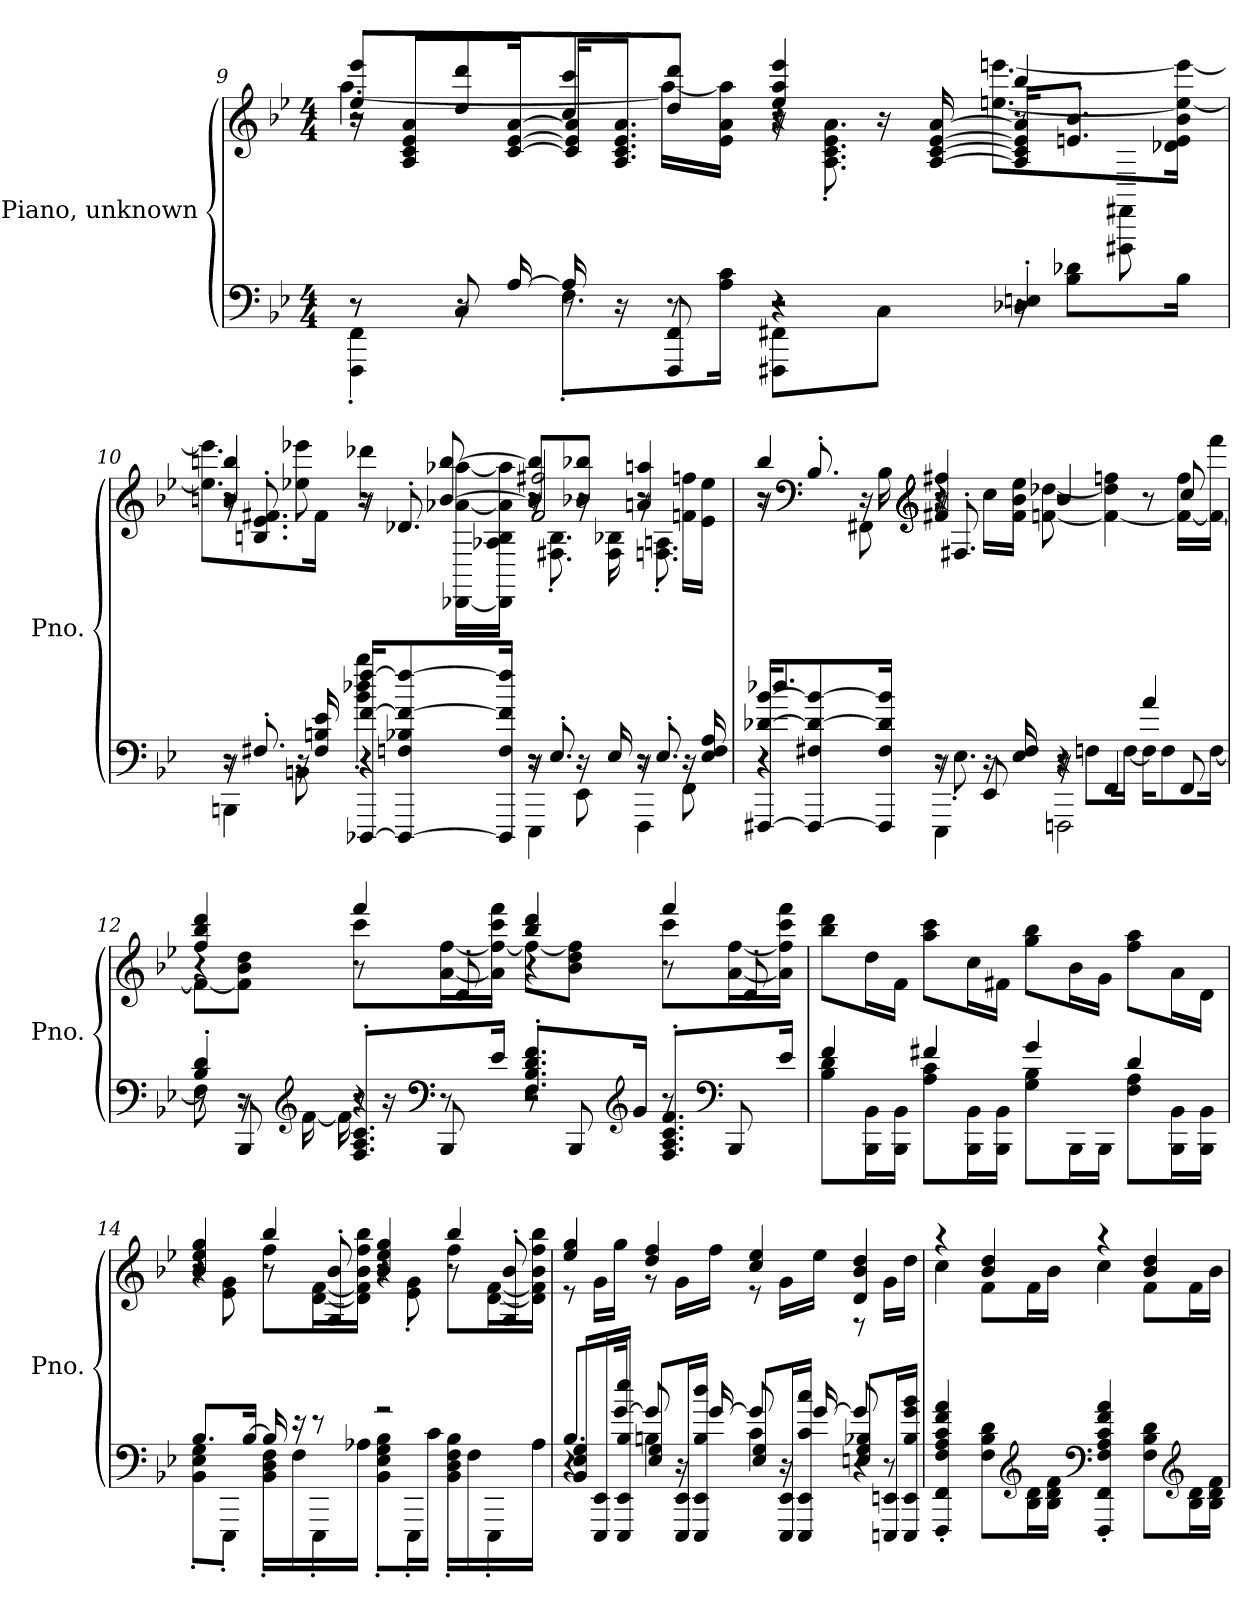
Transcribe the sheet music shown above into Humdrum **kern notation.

**kern	**kern
*part1	*part1
*staff2	*staff1
*I"Piano, unknown	*
*I'Pno.	*
!!LO:LB:g=z
*clefF4	*clefG2
*k[b-e-]	*k[b-e-]
*M4/4	*M4/4
=9	=9
*^	*^
*	*^	*	*^
*	*	*	*	*	*^
8r	4FFF\' 4FF\'	8r	8ee-/ 8eee-/L	[4.aa\	16r	2r
.	.	.	.	.	8A/ 8c/ 8e-/ 8a/L	.
16r	.	8C/	8dd/ 8ddd/	.	.	.
[16A/	.	.	.	.	[16c/ [16e-/ [16a/Jk	.
16A/]	8.F'\L	8r	8cc/ 8ccc/	.	16c/] 16e-/] 16a/]KL	.
16r	.	.	.	.	8.A/' 8.c/' 8.e-/' 8.a/'J	.
8r	.	8FFF/ 8FF/	8dd/ 8ddd/J	16aa\LL_	.	.
.	16A\ 16c\Jk	.	.	16e-\ 16a\ 16aa\]JJ	.	.
4r	8FFF#X\ 8FF#X\L	2r	4ee-/ 4aa/ 4eee-/	16r	8r	4r
.	.	.	.	8.A\' 8.c\' 8.e-\' 8.a\'	.	.
.	8C\J	.	.	.	16r	.
.	.	.	.	.	[16A/ [16c/ [16e-/ [16a/	.
4D-X/' 4En/'	16r	.	4bb-/	[8.een\ [8.eeen\L	16A/] 16c/] 16e-/] 16a/]KL	8r
.	8B-\ 8d-X\L	.	.	.	8.en/' 8.b-/'J	.
.	.	.	.	.	.	8FFF#X\ 8FF#X\
.	16B-\Jk	.	.	16d-X\ 16e\ 16b-\ 16ee\_ 16eee\_Jk	.	.
!!LO:LB:g=z	!!	!!	!!
=10	=10	=10	=10	=10	=10	=10
*	*	*^	*	*	*	*
8r	4BBBn\	16r	8r	4bn/ 4bbn/	8.ee\] 8.eee\]L	16r	8r
.	.	8.F#X'/	.	.	.	8.Bn/' 8.e-/' 8.f#X/'	.
16r	.	.	8BBn\	.	.	.	8ee-X\ 8eee-X\
16F#/ 16Bn/ 16e-/	.	.	.	.	16f#\Jk	.	.
[16DDD-X/ [16f/ [16ff/KL	4b-\' 4dd-X\' 4bb-\'	4r	4r	8r	8r	16r	4ddd-X'\
8DDD-/_ 8Fn/ 8B-X/ 8f/_ 8ff/_	.	.	.	.	.	8.d-X'/	.
.	.	.	.	[8b/ [8bb/	[16DD-X\ [16a-X\ [16aa-X\LL	.	.
16DDD-/] 16F/ 16f/] 16ff/]Jk	.	.	.	.	16DD-\] 16A-X\ 16B\ 16a-\] 16aa-\]JJ	.	.
8r	4EEE-\	16r	8r	8b/] 8bb/]L	8r	2f#/ 2ff#X/	16r
.	.	8.E-'/	.	.	.	.	8.F#X\' 8.B\'
16r	.	.	8EE-\	8b-X/ 8bb-X/J	16r	.	.
16E-/	.	.	.	.	16F#\ 16B-X\	.	.
8r	4FFF\	16r	8r	4an/ 4aan/	8r	.	16r
.	.	8.E-'/	.	.	.	.	8.Fn\' 8.An\'
16r	.	.	8FF\	.	16fn\ 16ffn\LL	.	.
16E-/ 16F/ 16A/	.	.	.	.	16e-\ 16ee-\JJ	.	.
!!LO:LB:g=z	!!	!!	!!
=11	=11	=11	=11	=11	=11	=11	=11
[16FFF#X/ [16d-X/ [16b-/KL	4r	4.dd-X/	4r	4bb-/	8r	16r	8r
*	*	*	*	*clefF4	*	*	*
8FFF#/_ 8F#X/ 8d-/_ 8b-/_	.	.	.	.	.	8.B-'/	.
.	.	.	.	.	16r	.	8FF#X\
16FFF#/] 16F#/ 16d-/] 16b-/]Jk	.	.	.	.	16B-\	.	.
*	*	*	*	*clefG2	*	*	*
8r	16r	.	4EEE-\	4f#X/ 4ff#X/	8r	16r	4r
.	8.E-'\	.	.	.	.	8.F#X'/	.
16r	.	8EE-/	.	.	16cc\LL	.	.
16E-/ 16F#/	.	.	.	.	16f#\ 16b-\ 16ee-\JJ	.	.
4r	16r	8r	2FFFn\	4b-/	[8fn\ [8dd-X\	2r	2r
.	8Fn\L	.	.	.	.	.	.
.	.	4FF/	.	.	4f\_ 4dd-\] 4ffn\	.	.
.	[16F\Jk	.	.	.	.	.	.
4a/	16F\KL]	.	.	8r	.	.	.
.	8F\	.	.	.	.	.	.
.	.	8FF/	.	8cc/	16f\_ 16ff\LL	.	.
.	[16F\Jk	.	.	.	16f\_ 16fff\JJ	.	.
*	*	*	*	*	*	*v	*v
!!LO:LB:g=z
=12	=12	=12	=12	=12	=12	=12
4B-/' 4d/'	8F\]	8r	8r	4ff/ 4bb-/ 4ddd/	8f\L_	4r
.	8r	8BBB-/	16r	.	8f\] 8b-\ 8dd\J	.
*clefG2	*	*	*	*	*	*
.	.	.	[16f\	.	.	.
8.F/' 8.A/' 8.c/'L	4r	8r	16f\]	4fff/	8ccc\L	8r
.	.	.	16r	.	.	.
*clefF4	*	*	*	*	*	*
.	.	8BBB-/	8r	.	[16a\ [16ff\L	8d'/
16e-/Jk	.	.	.	.	16a\] 16ff\_ 16ccc\ 16fff\JJ	.
8.F/' 8.B-/' 8.d/' 8.f/'L	2r	8r	2r	4bb-/ 4ddd/	8ff\L_	4r
.	.	8BBB-/	.	.	8b-\ 8dd\ 8ff\]J	.
*clefG2	*	*	*	*	*	*
16g/Jk	.	.	.	.	.	.
8.F/' 8.A/' 8.c/' 8.f/'L	.	8r	.	4fff/	8ccc\L	8r
*clefF4	*	*	*	*	*	*
.	.	8BBB-/	.	.	[16a\ [16ff\L	8d'/
16e-/Jk	.	.	.	.	16a\] 16ff\] 16ccc\ 16fff\JJ	.
*	*v	*v	*v	*	*	*
*	*	*v	*v	*v
=13	=13	=13
4f/	8B-\ 8d\L	8bb-\ 8ddd\L
.	16BBB-\ 16BB-\L	16dd\L
.	16BBB-\ 16BB-\JJ	16f\JJ
4f#X/	8A\ 8c\L	8aa\ 8ccc\L
.	16BBB-\ 16BB-\L	16cc\L
.	16BBB-\ 16BB-\JJ	16f#X\JJ
4g/	8G\ 8B-\L	8gg\ 8bb-\L
.	16BBB-\L	16b-\L
.	16BBB-\JJ	16g\JJ
4d/	8F\ 8A\L	8ff\ 8aa\L
.	16BBB-\ 16BB-\L	16a\L
.	16BBB-\ 16BB-\JJ	16d\JJ
!!LO:PB:g=z
=14	=14	=14
*	*	*^
*	*	*	*^
8.B-/L	8BB-\' 8E-\' 8G\'L	4b-/ 4ee-/ 4gg/	8r	4r
.	8EEE-'\J	.	8e-\ 8g\	.
[16B-/Jk	.	.	.	.
16B-/]	16BB-\' 16D\' 16F\'LL	4bb-/	8ff\L	8r
16r	16F\	.	.	.
8r	16EEE-'\	.	[16d\ [16f\L	8G/' 8b-/'
.	16A-X\JJ	.	16d\] 16f\] 16b-\ 16ff\ 16bb-\JJ	.
2r	8BB-\' 8E-\' 8G\' 8B-\'L	4b-/ 4ee-/ 4gg/	8r	4r
.	16EEE-'\L	.	8e-\' 8g\'	.
.	16c\JJ	.	.	.
.	16BB-\' 16D\' 16F\' 16B-\'LL	4bb-/	8ff\L	8r
.	16F\	.	.	.
.	16EEE-'\	.	[16d\ [16f\L	8G/' 8b-/'
.	16A-\JJ	.	16d\] 16f\] 16b-\ 16ff\ 16bb-\JJ	.
*	*	*	*v	*v
=15	=15	=15	=15
*	*^	*	*
8.B-/L	4r	8BB-/ 8E-/ 8G/L	4ee-/ 4gg/	8r
.	.	16EEE-/ 16EE-/L	.	16g\LL
[16g/Jk	.	16EEE-/ 16EE-/ 16B-/ 16ee-/JJ	.	16gg\JJ
8g/]	4Bn\	8E-/ 8G/L	4dd/ 4ff/	8r
16r	.	16EEE-/ 16EE-/L	.	16g\LL
[16g/	.	16EEE-/ 16EE-/ 16B/ 16dd/JJ	.	16ff\JJ
8g/]	4c\	8E-/ 8G/L	4cc/ 4ee-/	8r
16r	.	16EEE-/ 16EE-/L	.	16g\LL
[16g/	.	16EEE-/ 16EE-/ 16c/ 16cc/JJ	.	16ee-\JJ
8g/]	4r	8En/ 8G/ 8B-X/L	4d/ 4b-/ 4dd/	8r
8r	.	16EEEn/ 16EEn/L	.	16g\LL
.	.	16EEE/ 16EE/ 16B-/ 16g/ 16b-/JJ	.	16dd\JJ
*v	*v	*v	*	*
!!LO:LB:g=z	!!
=16	=16	=16
4FFF/' 4FF/' 4F/' 4A/' 4c/' 4f/' 4a/'	4r	4cc\
8F\ 8B-\ 8d\L	4b-/ 4dd/	8f\L
*clefG2	*	*
16B-\ 16d\L	.	16f\L
16B-\ 16d\ 16f\JJ	.	16b-\JJ
*clefF4	*	*
4FFF/' 4FF/' 4F/' 4A/' 4c/' 4f/' 4a/'	4r	4cc\
8F\ 8B-\ 8d\L	4b-/ 4dd/	8f\L
*clefG2	*	*
16B-\ 16d\L	.	16f\L
16B-\ 16d\ 16f\JJ	.	16b-\JJ
*	*v	*v
=	=
*-	*-
